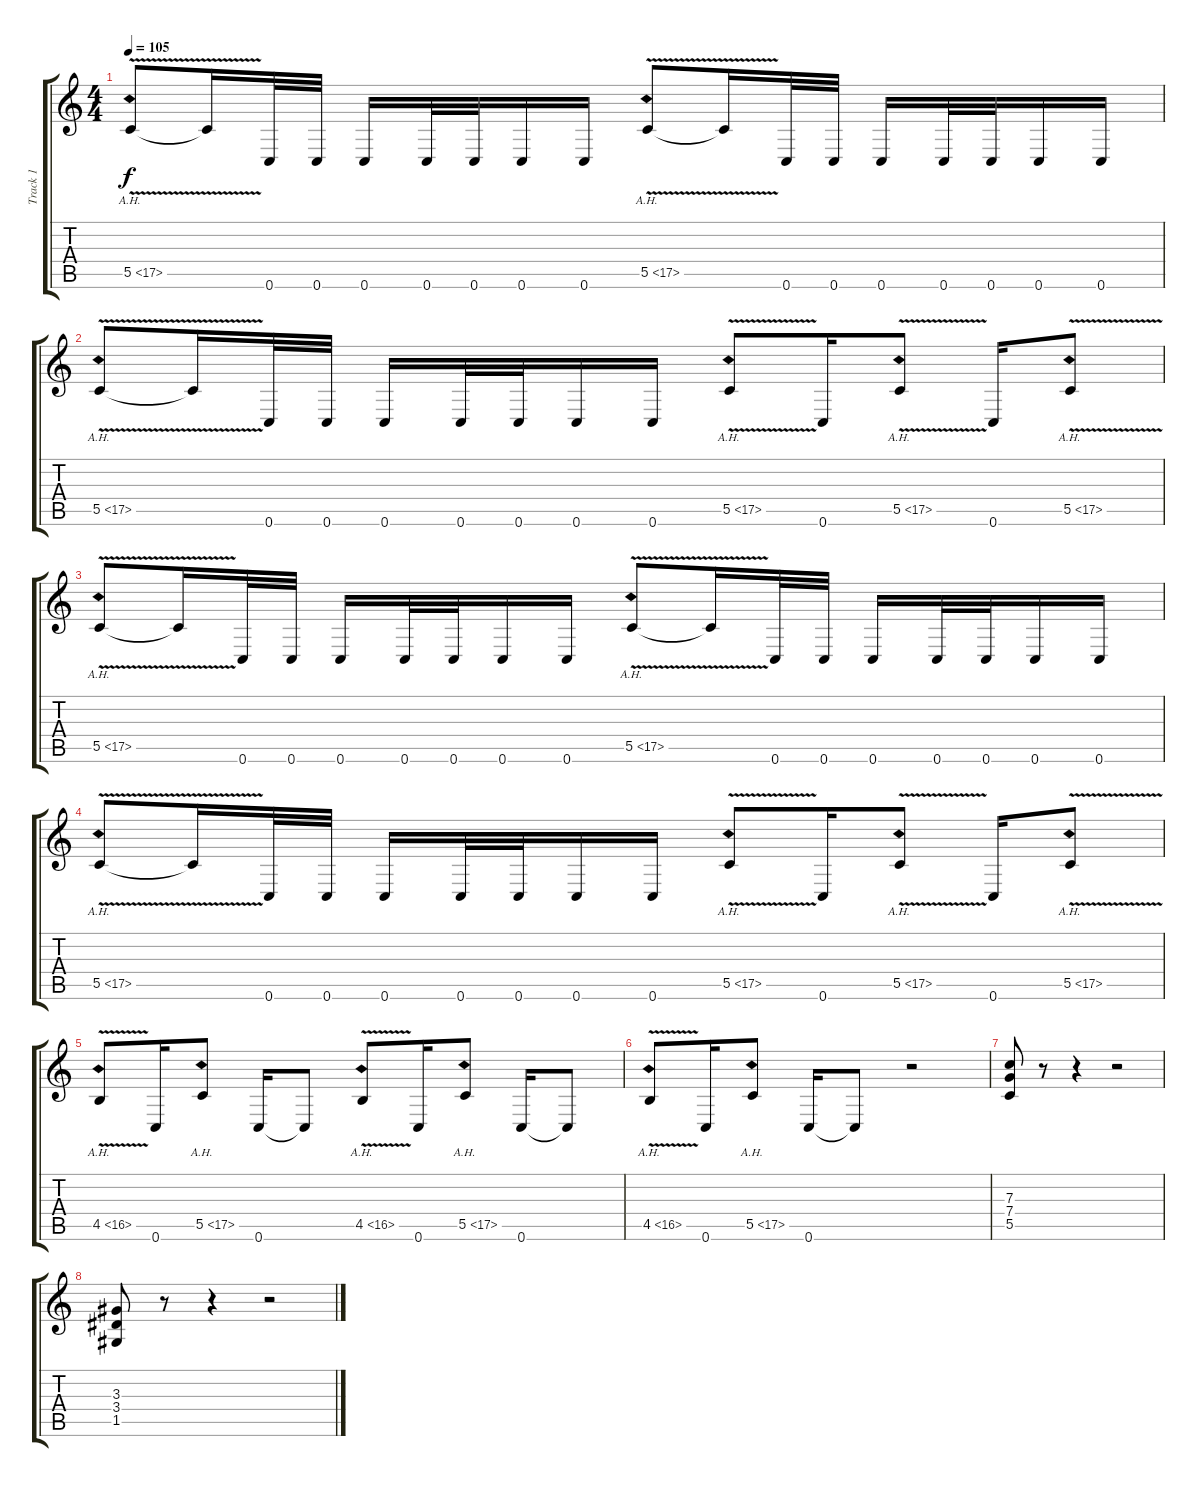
\track ("Track 1" "Track 1") {instrument distortionguitar}
\staff {score tabs}
\tuning (D4 A3 F3 C3 G2 C2) {hide}
\ts (4 4)
\tempo 105
\clef g2
\ks c
5.5{ah 12 v}.8{dy f} 5.5{t}.16 0.6.32 0.6.32 0.6.16 0.6.32 0.6.32 0.6.16 0.6.16 5.5{ah 12 v}.8 5.5{t}.16 0.6.32 0.6.32 0.6.16 0.6.32 0.6.32 0.6.16 0.6.16 |
5.5{ah 12 v}.8 5.5{t}.16 0.6.32 0.6.32 0.6.16 0.6.32 0.6.32 0.6.16 0.6.16 5.5{ah 12 v}.8 0.6.16 5.5{ah 12 v}.8 0.6.16 5.5{ah 12 v}.8 |
5.5{ah 12 v}.8 5.5{t}.16 0.6.32 0.6.32 0.6.16 0.6.32 0.6.32 0.6.16 0.6.16 5.5{ah 12 v}.8 5.5{t}.16 0.6.32 0.6.32 0.6.16 0.6.32 0.6.32 0.6.16 0.6.16 |
5.5{ah 12 v}.8 5.5{t}.16 0.6.32 0.6.32 0.6.16 0.6.32 0.6.32 0.6.16 0.6.16 5.5{ah 12 v}.8 0.6.16 5.5{ah 12 v}.8 0.6.16 5.5{ah 12 v}.8 |
4.5{ah 12 v}.8 0.6.16 5.5{ah 12}.8 0.6.16 0.6{t}.8 4.5{ah 12 v}.8 0.6.16 5.5{ah 12}.8 0.6.16 0.6{t}.8 |
4.5{ah 12 v}.8 0.6.16 5.5{ah 12}.8 0.6.16 0.6{t}.8 r.2 |
(7.3 7.4 5.5).8 r.8 r.4 r.2 |
(3.3 3.4 1.5).8 r.8 r.4 r.2
